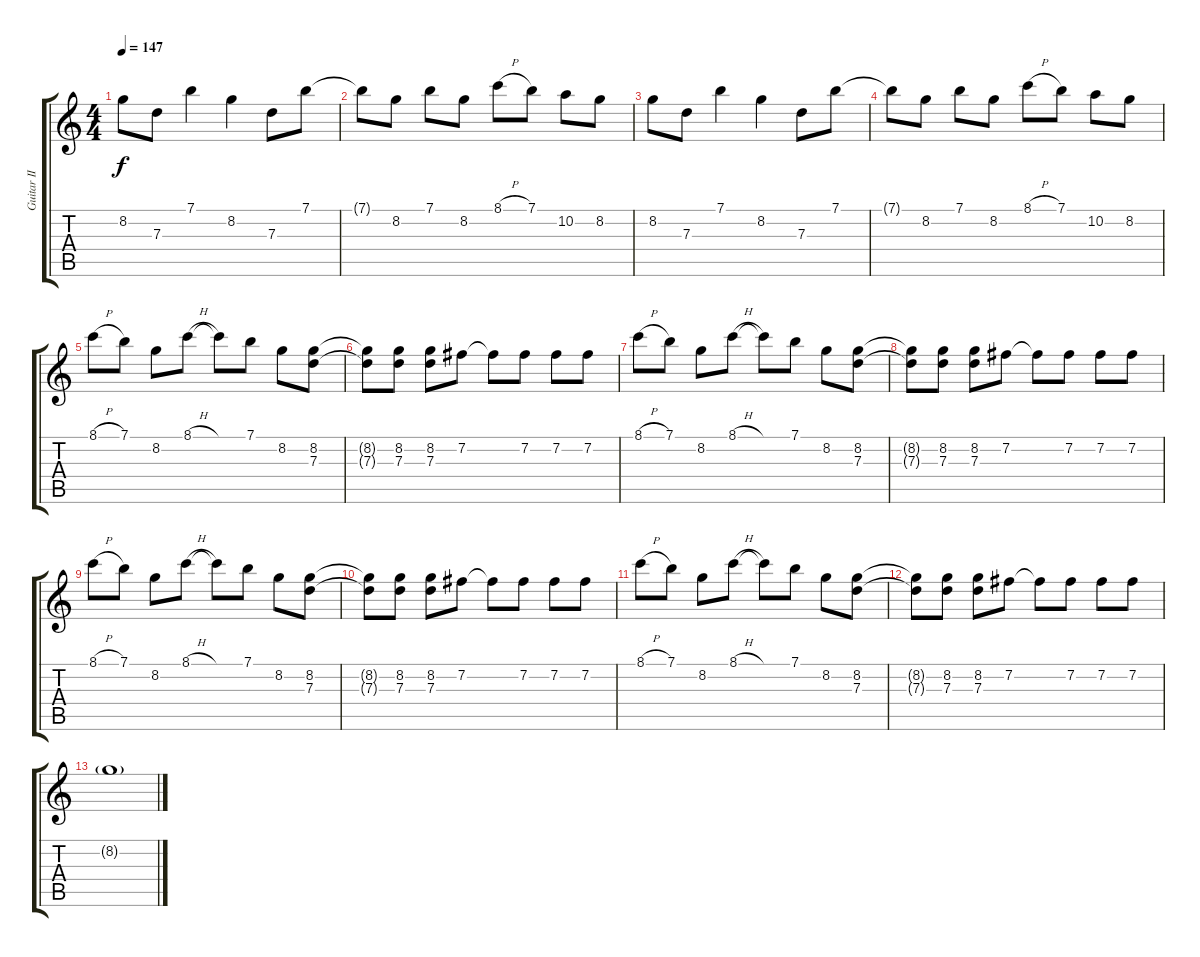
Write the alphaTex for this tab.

\track ("Guitar II - Kita" "Guitar II ") {instrument overdrivenguitar}
\staff {score tabs}
\tuning (E4 B3 G3 D3 A2 E2) {hide}
\ts (4 4)
\tempo 147
\clef g2
\ks c
8.2.8{dy f} 7.3.8 7.1.4 8.2.4 7.3.8 7.1.8 |
7.1{t}.8 8.2.8 7.1.8 8.2.8 8.1{h}.8 7.1.8 10.2.8 8.2.8 |
8.2.8 7.3.8 7.1.4 8.2.4 7.3.8 7.1.8 |
7.1{t}.8 8.2.8 7.1.8 8.2.8 8.1{h}.8 7.1.8 10.2.8 8.2.8 |
8.1{h}.8 7.1.8 8.2.8 8.1{h}.8 8.1{t}.8 7.1.8 8.2.8 (8.2 7.3).8 |
(8.2{t} 7.3{t}).8 (8.2 7.3).8 (8.2 7.3).8 7.2.8 7.2{t}.8 7.2.8 7.2.8 7.2.8 |
8.1{h}.8 7.1.8 8.2.8 8.1{h}.8 8.1{t}.8 7.1.8 8.2.8 (8.2 7.3).8 |
(8.2{t} 7.3{t}).8 (8.2 7.3).8 (8.2 7.3).8 7.2.8 7.2{t}.8 7.2.8 7.2.8 7.2.8 |
8.1{h}.8 7.1.8 8.2.8 8.1{h}.8 8.1{t}.8 7.1.8 8.2.8 (8.2 7.3).8 |
(8.2{t} 7.3{t}).8 (8.2 7.3).8 (8.2 7.3).8 7.2.8 7.2{t}.8 7.2.8 7.2.8 7.2.8 |
8.1{h}.8 7.1.8 8.2.8 8.1{h}.8 8.1{t}.8 7.1.8 8.2.8 (8.2 7.3).8 |
(8.2{t} 7.3{t}).8 (8.2 7.3).8 (8.2 7.3).8 7.2.8 7.2{t}.8 7.2.8 7.2.8 7.2.8 |
8.2{g}.1
